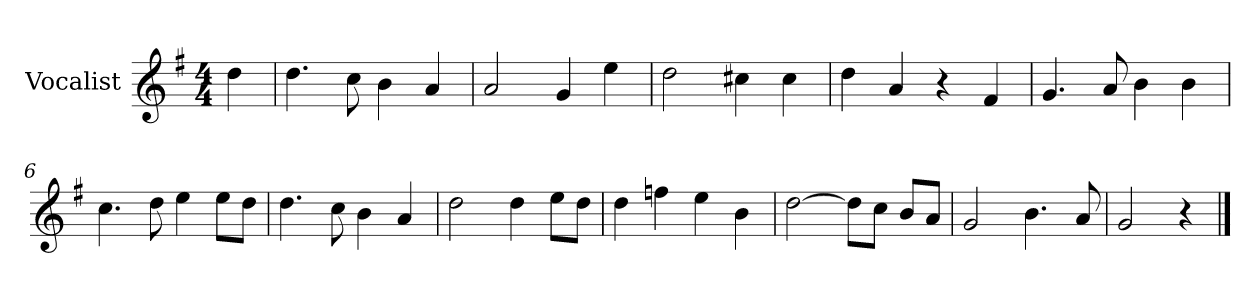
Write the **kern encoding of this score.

**kern
*part1
*staff1
*I"Vocalist
*k[f#]
*G:
*M4/4
=
4dd
=1
4.dd
8cc
4b
4a
=2
2a
4g
4ee
=3
2dd
4cc#X
4cc#
=4
4dd
4a
4r
4f#
=5
4.g
8a
4b
4b
=6
4.cc
8dd
4ee
8eeL
8ddJ
=7
4.dd
8cc
4b
4a
=8
2dd
4dd
8eeL
8ddJ
=9
4dd
4ffn
4ee
4b
=10
[2dd
8ddL]
8ccJ
8bL
8aJ
=11
2g
4.b
8a
=12
2g
4r
==
*-
